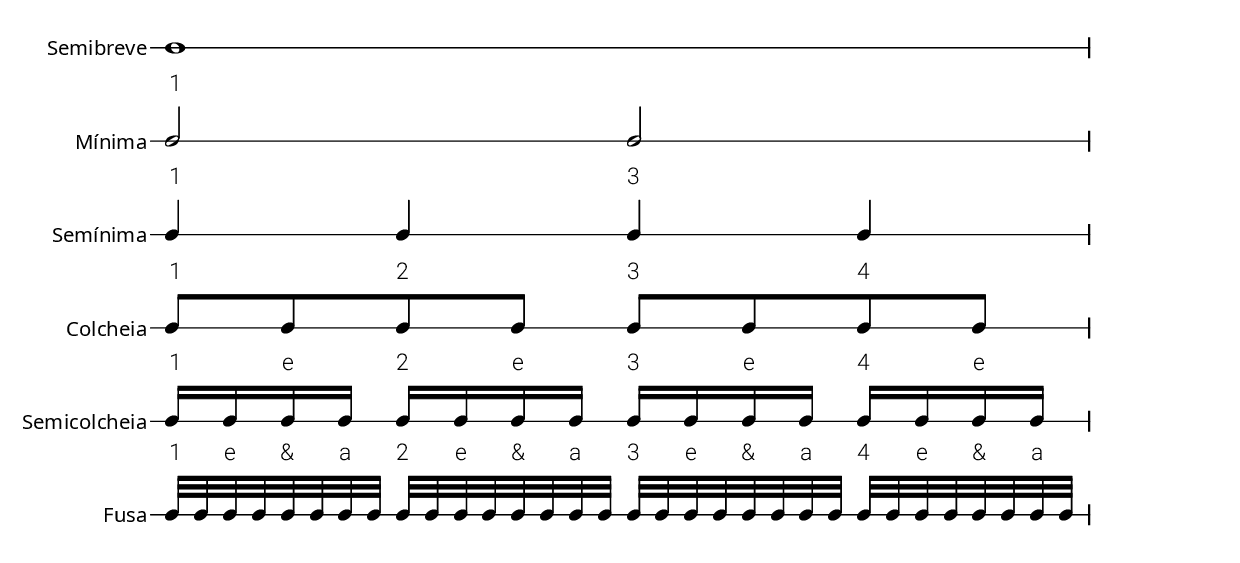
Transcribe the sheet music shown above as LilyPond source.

\version "2.24.4"

\include "global.ily"

global = {
  \omit Score.Clef
  \omit Score.SystemStartBar
  \omit Score.TimeSignature

  \key c \major
  \time 4/4
}

scoreASopranoVoiceI = \relative c'' {
  \global
  c1
}

scoreAVerseSopranoVoiceI = \lyricmode {
  "1"
}

scoreASopranoVoiceII = \relative c'' {
  \global
  \repeat unfold 2 { c2 }
}

scoreAVerseSopranoVoiceII = \lyricmode {
  "1" "3"
}

scoreASopranoVoiceIII = \relative c'' {
  \global
  \repeat unfold 4 { c4 }
}

scoreAVerseSopranoVoiceIII = \lyricmode {
  "1" "2" "3" "4"
}

scoreASopranoVoiceIV = \relative c'' {
  \global
  \repeat unfold 8 { c8 }
}

scoreAVerseSopranoVoiceIV = \lyricmode {
  "1" "e" "2" "e" "3" "e" "4" "e"
}

scoreASopranoVoiceV = \relative c'' {
  \global
  \repeat unfold 16 { c16 }
}

scoreAVerseSopranoVoiceV = \lyricmode {
  "1" "e" "&" "a"
  "2" "e" "&" "a"
  "3" "e" "&" "a"
  "4" "e" "&" "a"
}

scoreASopranoVoiceVI = \relative c'' {
  \global
  \repeat unfold 32 { c32 }
}

scoreASopranoVoiceIPart = \new RhythmicStaff \with {
  instrumentName = "Semibreve"
} { \scoreASopranoVoiceI }
\addlyrics { \scoreAVerseSopranoVoiceI }

scoreASopranoVoiceIIPart = \new RhythmicStaff \with {
  instrumentName = "Mínima"
} { \scoreASopranoVoiceII }
\addlyrics { \scoreAVerseSopranoVoiceII }

scoreASopranoVoiceIIIPart = \new RhythmicStaff \with {
  instrumentName = "Semínima"
} { \scoreASopranoVoiceIII }
\addlyrics { \scoreAVerseSopranoVoiceIII }

scoreASopranoVoiceIVPart = \new RhythmicStaff \with {
  instrumentName = "Colcheia"
} { \scoreASopranoVoiceIV }
\addlyrics { \scoreAVerseSopranoVoiceIV }

scoreASopranoVoiceVPart = \new RhythmicStaff \with {
  instrumentName = "Semicolcheia"
} { \scoreASopranoVoiceV }
\addlyrics { \scoreAVerseSopranoVoiceV }

scoreASopranoVoiceVIPart = \new RhythmicStaff \with {
  instrumentName = "Fusa"
} { \scoreASopranoVoiceVI }

\score {
  <<
    \scoreASopranoVoiceIPart
    \scoreASopranoVoiceIIPart
    \scoreASopranoVoiceIIIPart
    \scoreASopranoVoiceIVPart
    \scoreASopranoVoiceVPart
    \scoreASopranoVoiceVIPart
  >>
  \layout { }
}
